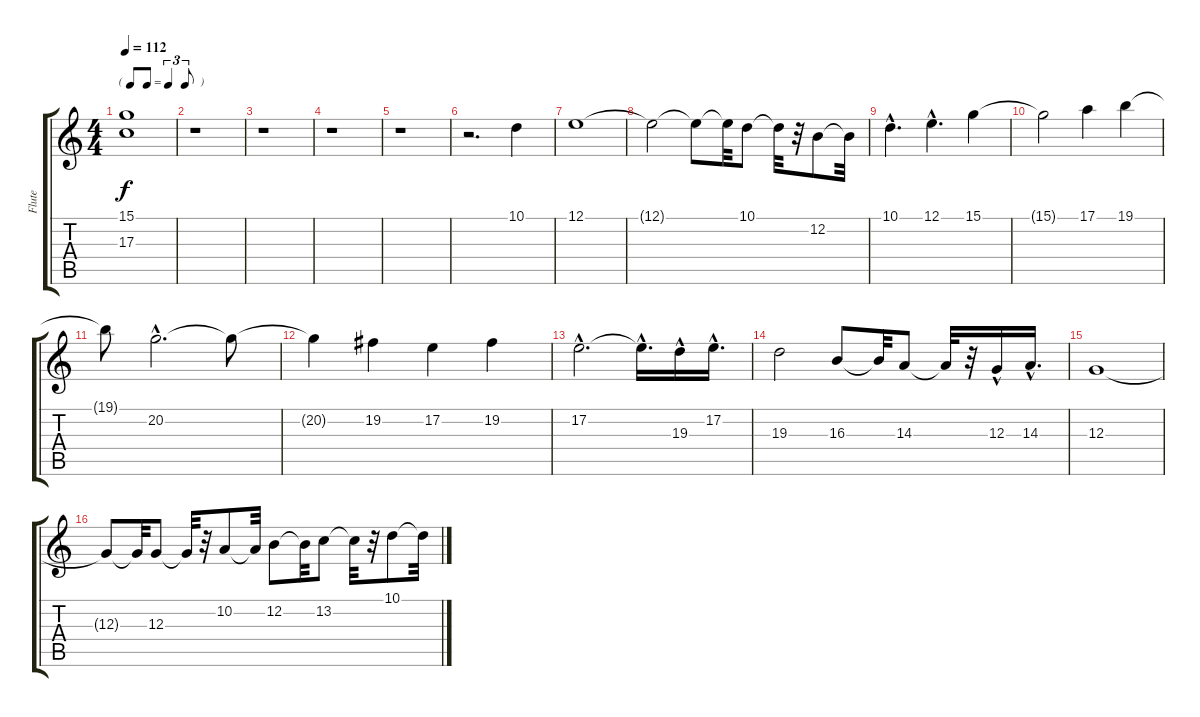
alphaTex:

\track ("Flute" "Flute") {instrument flute}
\staff {score tabs}
\tuning (E4 B3 G3 D3 A2 E2) {hide}
\ts (4 4)
\tf triplet8th
\tempo 112
\clef g2
\ks c
(15.1 17.3).1{dy f} |
r.1 |
r.1 |
r.1 |
r.1 |
r.2{d} 10.1.4 |
12.1.1 |
12.1{t}.2 12.1{t}.8 12.1{t}.32 10.1.8 10.1{t}.32 r.32 12.2.8 12.2{t}.32 |
10.1{hac}.4{d} 12.1{hac}.4{d} 15.1.4 |
15.1{t}.2 17.1.4 19.1.4 |
19.1{t}.8 20.2{hac}.2{d} 20.2{t}.8 |
20.2{t}.4 19.2.4 17.2.4 19.2.4 |
17.2{hac}.2{d} 17.2{hac t}.16{d} 19.3{hac}.16 17.2{hac}.16{d} |
19.3.2 16.3.8 16.3{t}.32 14.3.8 14.3{t}.32 r.32 12.3{hac}.16 14.3{hac}.16{d} |
12.3.1 |
12.3{t}.8 12.3{t}.32 12.3.8 12.3{t}.32 r.32 10.2.8 10.2{t}.32 12.2.8 12.2{t}.32 13.2.8 13.2{t}.32 r.32 10.1.8 10.1{t}.32
